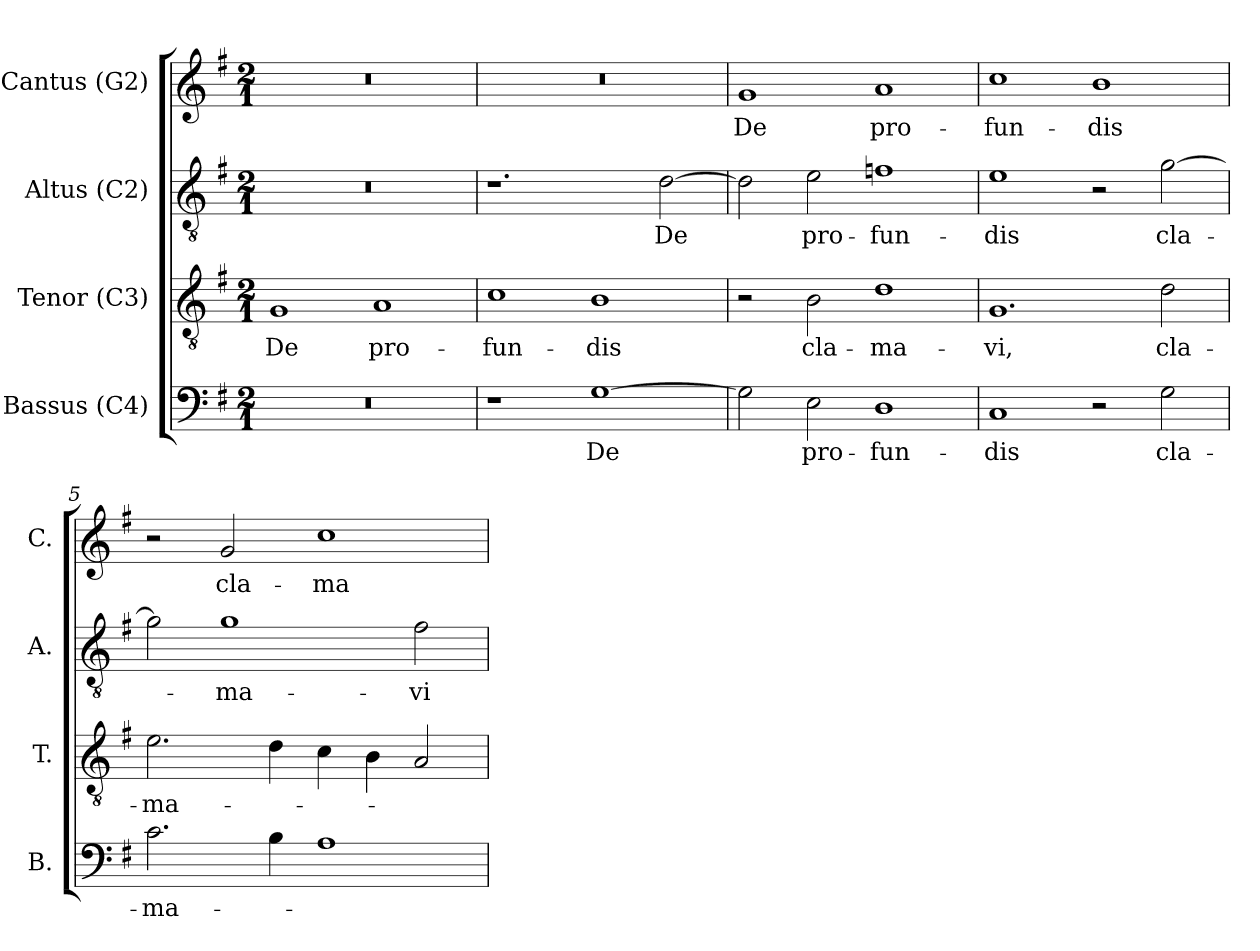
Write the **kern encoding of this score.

**kern	**text	**kern	**text	**kern	**text	**kern	**text
*part4	*part4	*part3	*part3	*part2	*part2	*part1	*part1
*staff4	*staff4	*staff3	*staff3	*staff2	*staff2	*staff1	*staff1
*I"Bassus (C4)	*	*I"Tenor (C3)	*	*I"Altus (C2)	*	*I"Cantus (G2)	*
*I'B.	*	*I'T.	*	*I'A.	*	*I'C.	*
!!LO:PB:g=z
*clefF4	*	*clefGv2	*	*clefGv2	*	*clefG2	*
*	*	*ITrd7c12	*	*ITrd7c12	*	*	*
*k[f#]	*	*k[f#]	*	*k[f#]	*	*k[f#]	*
*G:	*	*G:	*	*G:	*	*G:	*
*M2/1	*	*M2/1	*	*M2/1	*	*M2/1	*
=1	=1	=1	=1	=1	=1	=1	=1
!LO:N:vis=1	!	!	!	!	!	!	!
!	!	!	!LO:LY:b:color=#000000	!LO:N:vis=1	!	!LO:N:vis=1	!
0r	.	1GGi	De	0r	.	0r	.
!	!	!	!LO:LY:b:color=#000000	!	!	!	!
.	.	1AAi	pro-	.	.	.	.
=2	=2	=2	=2	=2	=2	=2	=2
!	!	!	!LO:LY:b:color=#000000	!	!	!LO:N:vis=1	!
1r	.	1Ci	-fun-	1.r	.	0r	.
!	!LO:LY:b:color=#000000	!	!	!	!	!	!
!	!	!	!LO:LY:b:color=#000000	!	!	!	!
[1Gi	De	1BBi	-dis	.	.	.	.
!	!	!	!	!	!LO:LY:b:color=#000000	!	!
.	.	.	.	[2Di\	De	.	.
=3	=3	=3	=3	=3	=3	=3	=3
!	!	!	!	!	!	!	!LO:LY:b:color=#000000
2Gi\]	.	2r	.	2Di\]	.	1gi	De
!	!LO:LY:b:color=#000000	!	!	!	!	!	!
!	!	!	!LO:LY:b:color=#000000	!	!	!	!
!	!	!	!	!	!LO:LY:b:color=#000000	!	!
2Ei\	pro-	2BBi\	cla-	2Ei\	pro-	.	.
!	!LO:LY:b:color=#000000	!	!	!	!	!	!
!	!	!	!LO:LY:b:color=#000000	!	!	!	!
!	!	!	!	!	!LO:LY:b:color=#000000	!	!
!	!	!	!	!	!	!	!LO:LY:b:color=#000000
1Di	-fun-	1Di	-ma-	1Fni	-fun-	1ai	pro-
=4	=4	=4	=4	=4	=4	=4	=4
!	!LO:LY:b:color=#000000	!	!	!	!	!	!
!	!	!	!LO:LY:b:color=#000000	!	!	!	!
!	!	!	!	!	!LO:LY:b:color=#000000	!	!
!	!	!	!	!	!	!	!LO:LY:b:color=#000000
1Ci	-dis	1.GGi	-vi,	1Ei	-dis	1cci	-fun-
!	!	!	!	!	!	!	!LO:LY:b:color=#000000
2r	.	.	.	2r	.	1bi	-dis
!	!LO:LY:b:color=#000000	!	!	!	!	!	!
!	!	!	!LO:LY:b:color=#000000	!	!	!	!
!	!	!	!	!	!LO:LY:b:color=#000000	!	!
2Gi\	cla-	2Di\	cla-	[2Gi\	cla-	.	.
=5	=5	=5	=5	=5	=5	=5	=5
!	!LO:LY:b:color=#000000	!	!	!	!	!	!
!	!	!	!LO:LY:b:color=#000000	!	!	!	!
2.ci\	-ma-	2.Ei\	-ma-	2Gi\]	.	2r	.
!	!	!	!	!	!LO:LY:b:color=#000000	!	!
!	!	!	!	!	!	!	!LO:LY:b:color=#000000
.	.	.	.	1Gi	-ma-	2gi/	cla-
4Bi\	.	4Di\	.	.	.	.	.
!	!	!	!	!	!	!	!LO:LY:b:color=#000000
1Ai	.	4Ci\	.	.	.	1cci	-ma-
.	.	4BBi\	.	.	.	.	.
!	!	!	!	!	!LO:LY:b:color=#000000	!	!
.	.	2AAi/	.	2F#i\	-vi	.	.
=	=	=	=	=	=	=	=
*-	*-	*-	*-	*-	*-	*-	*-
